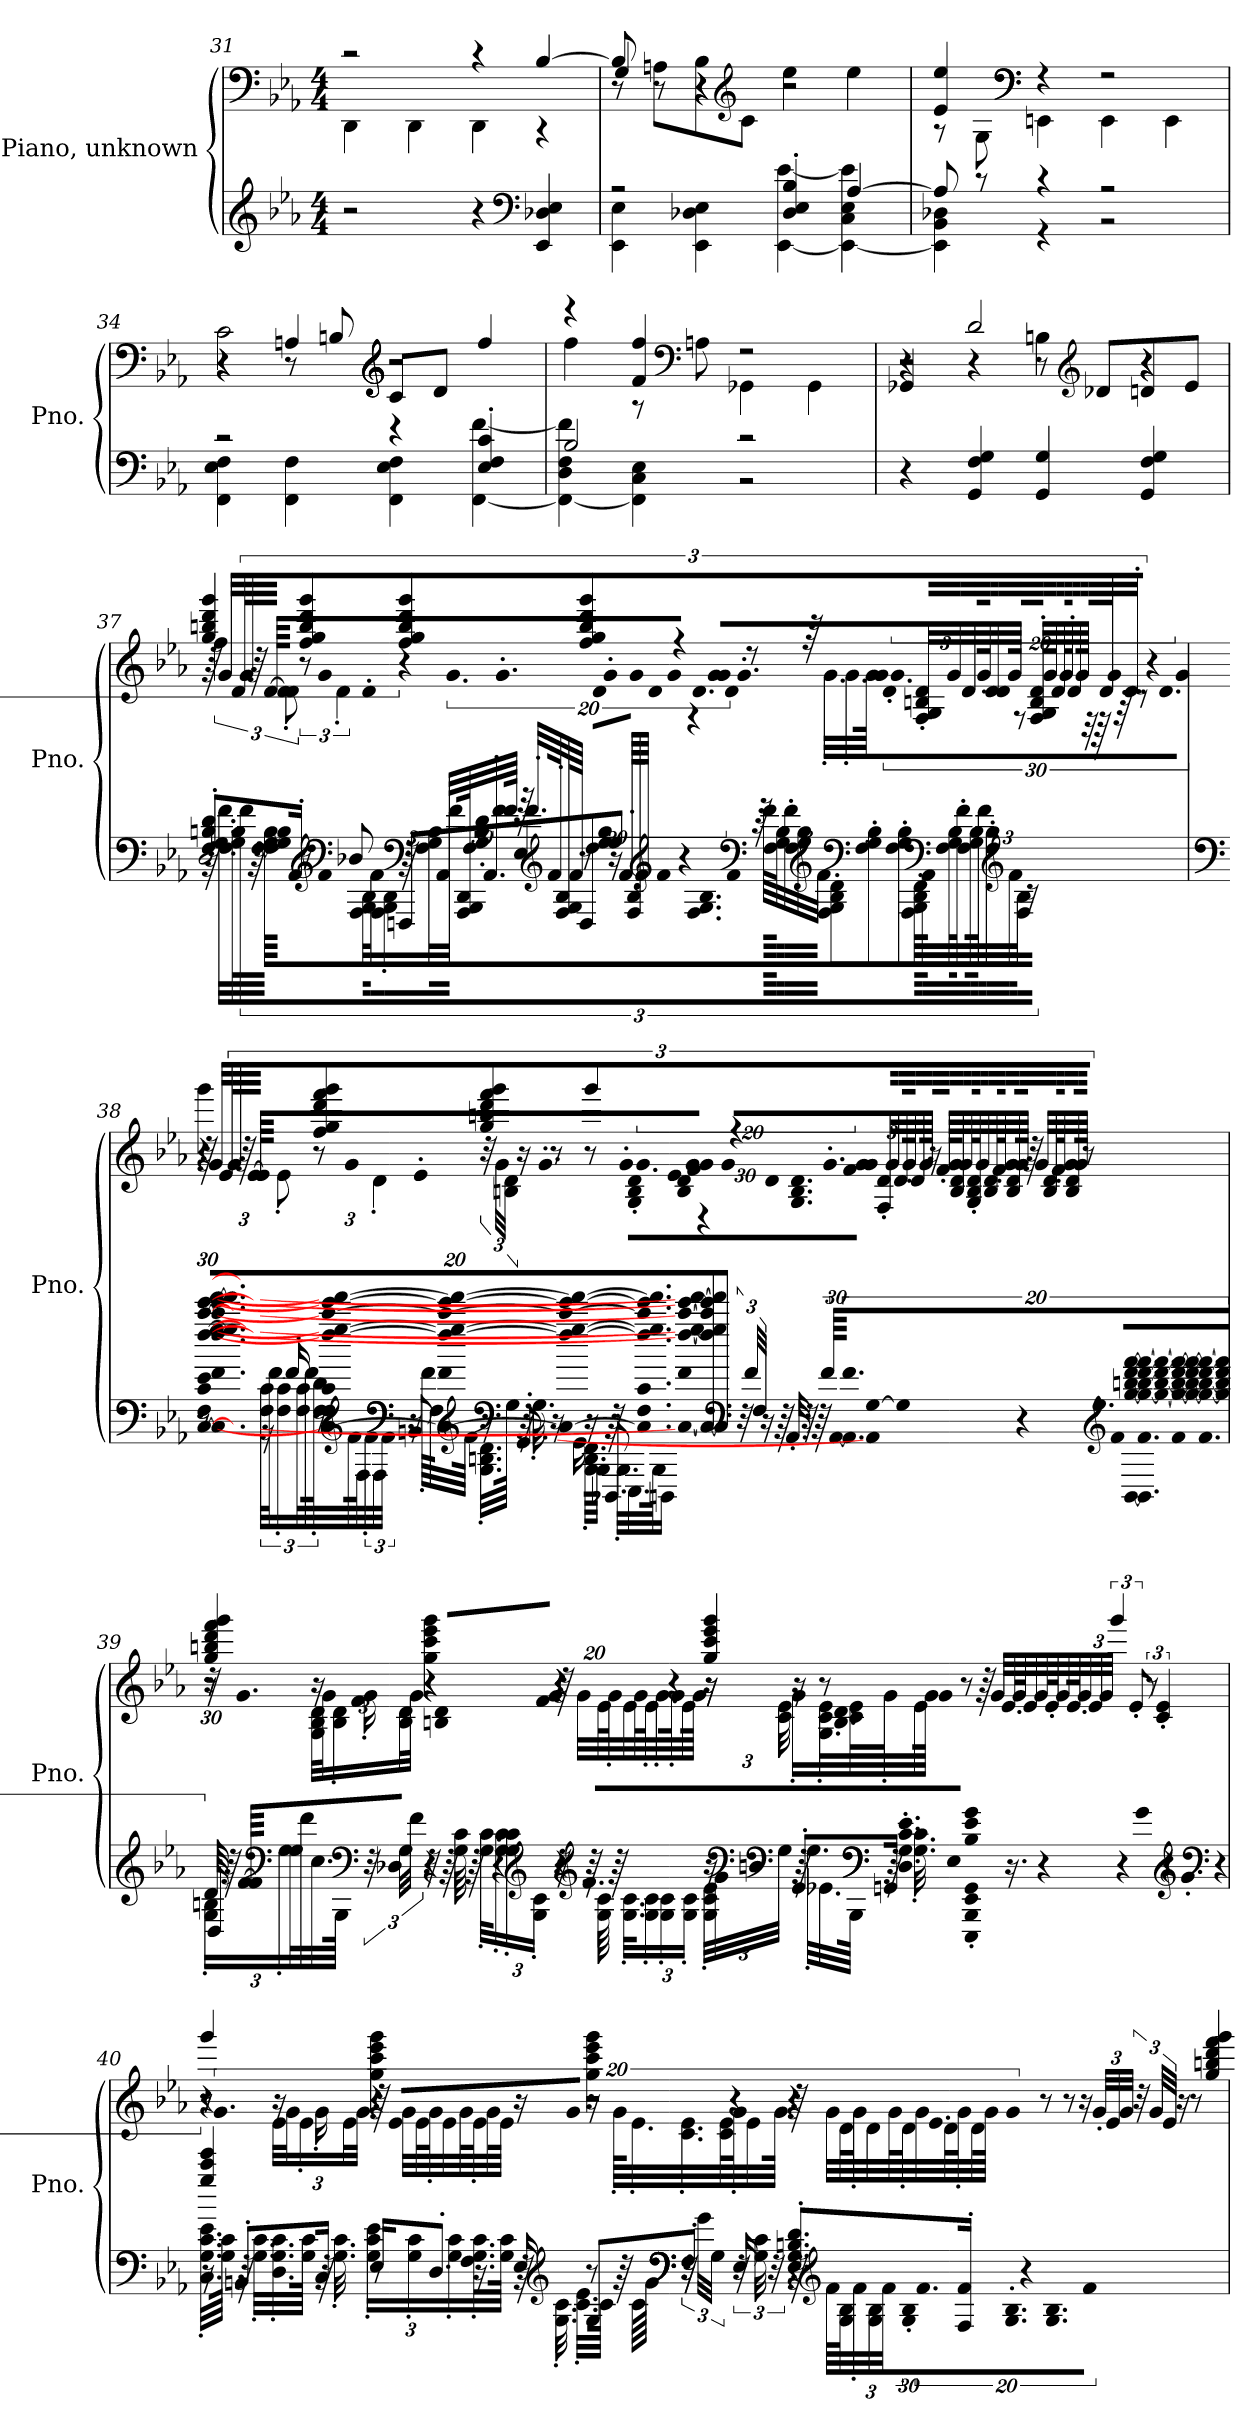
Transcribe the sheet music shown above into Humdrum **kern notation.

**kern	**kern
*part1	*part1
*staff2	*staff1
*I"Piano, unknown	*
*I'Pno.	*
*clefG2	*clefF4
*k[b-e-a-]	*k[b-e-a-]
*M4/4	*M4/4
=31	=31
*	*^
2r	2r	4DD\
.	.	4DD\
4r	4r	4DD\
*clefF4	*	*
4EE-/ 4D-X/ 4E-/	[4B-/	4r
=32	=32	=32
*^	*	*^
2r	4EE-\ 4E-\	8B-/]	8r	4G/
.	.	8r	8An\L	.
.	4EE-\ 4D-X\ 4E-\	4r	8B-\	4r
*	*	*clefG2	*	*
.	.	.	8c\J	.
4D-/' 4E-/' 4B-/'	[4EE-\ [4e-\	2r	4ee-\	2r
[4A-/	4EE-\_ 4C\ 4E-\ 4e-\]	.	4ee-\	.
*	*	*	*v	*v
!!LO:LB:g=z
=33	=33	=33	=33
8A-/]	4EE-\] 4BB-\ 4D-X\	4e-/ 4ee-/	8r
8r	.	.	8G\
*	*	*clefF4	*
4r	4r	4r	4EEn\
2r	2r	2r	4EE\
.	.	.	4EE\
=34	=34	=34	=34
*	*	*	*^
2r	4FF\ 4E-\ 4F\	4r	2c\	4r
.	4FF\ 4F\	8r	.	4An/
.	.	8Bn/	.	.
*	*	*clefG2	*	*
4r	4FF\ 4E-\ 4F\	8c/L	2r	2r
.	.	8d/J	.	.
4E-/' 4F/' 4c/'	[4FF\ [4f\	4ff/	.	.
*	*	*	*v	*v
=35	=35	=35	=35
2B-/	4FF\_ 4D\ 4F\ 4f\]	4r	4ff\
.	4FF\] 4C\ 4E-\	4f/ 4ff/	8r
*	*	*clefF4	*
.	.	.	8An\
2r	2r	2r	4GG-X\
.	.	.	4GG-\
*v	*v	*	*
=36	=36	=36
*	*	*^
4r	4r	2r	4GG-X/
4GG/ 4F/ 4G/	2d/	.	4r
4GG/ 4G/	.	4Bn\	8r
*	*clefG2	*	*
.	.	.	8d-X/L
4GG/ 4F/ 4G/	4r	4r	8dn/
.	.	.	8e-/J
!!LO:LB:g=z	!!	!!
=37	=37	=37	=37
*^	*	*	*
*	*^	*	*	*
8.F/' 8.G/' 8.Bn/' 8.d/'L	64r	2D/	4gg/ 4bbn/ 4ddd/ 4ggg/	6ff\	64r
.	32f\LLL	.	.	.	32g/LLL
.	64F\ 64G\ 64B\L	.	.	.	64d/L
.	96f\JJJJ	.	.	.	96g/JJJJ
.	96r	.	.	.	96r
.	[96F\ [96G\ [96B\LLLL	.	.	.	[96d/LLLL
.	64F\] 64G\] 64B\]	.	.	.	64d/]
*clefG2	*	*	*	*	*
.	64f\J	.	.	.	64g/
*	*Xbrackettup	*	*	*	*
.	48F\ 48G\ 48B\	.	.	.	64d'/J
.	.	.	.	.	32.g'/
.	48f\J	.	.	.	.
.	24F\' 24G\' 24B\'	.	.	12d'\	.
16f'/Jk	.	.	.	.	64g'/K
.	.	.	.	.	32d/
*clefF4	*	*	*	*	*
.	48F\ 48G\ 48B\L	.	.	.	.
.	48f\	.	.	.	.
.	.	.	.	.	64g/JJJk
*	*brackettup	*	*	*	*
!	!LO:N:vis=64	!	!	!	!
8r	960%17F\' 960%17G\' 960%17B\' 960%17d\'L	.	4ff/ 4gg/ 4bb/ 4ddd/ 4ggg/	12r	64r
.	.	.	.	.	32g/LLL
!	!LO:N:vis=64.	!	!	!	!
.	640%17f\	.	.	.	.
.	1920ryy	.	.	.	.
!	!LO:N:vis=64	!	!	!	!
.	960%17F\ 960%17G\ 960%17B\	.	.	.	.
.	.	.	.	.	64d/K
*clefG2	*	*	*	*	*
!	!LO:N:vis=256	!	!	!	!
.	1920%17f\JJJJk	.	.	.	32.g'/
!	!LO:N:vis=128	!	!	!	!
.	1920%17r	.	.	.	.
!	!LO:N:vis=64.	!	!	!	!
.	640%17F\ 640%17G\ 640%17B\	.	.	.	.
.	.	.	.	6d'\	.
.	1920ryy	.	.	.	.
!	!LO:N:vis=64	!	!	!	!
.	960%17f\	.	.	.	.
.	.	.	.	.	64g/K
*clefF4	*	*	*	*	*
*	*	*	*	*	*Xbrackettup
8D-X/	64r	.	.	.	48F/' 48G/' 48Bn/' 48d/'
.	32f\LLL	.	.	.	.
.	.	.	.	.	48g/
.	.	.	.	.	48d/
.	64F\ 64G\ 64B\K	.	.	.	.
*	*Xbrackettup	*	*	*	*
.	48f'\	.	.	.	64g'/K
.	.	.	.	.	32d/
.	48F\ 48G\ 48B\	.	.	.	.
*clefG2	*	*	*	*	*
.	48f\JJJ	.	.	.	.
.	.	.	.	.	64g/JJJk
*	*	*	*	*brackettup	*
!	!	!	!	!LO:N:vis=64	!
64r	12F\' 12G\' 12B\' 12d\'L	8Dn/L	4ff/ 4gg/ 4bb/ 4ddd/ 4ggg/	960%17r	8r
32f/LLL	.	.	.	.	.
!	!	!	!	!LO:N:vis=64.	!
.	.	.	.	640%17g\	.
.	.	.	.	1920ryy	.
!	!	!	!	!LO:N:vis=64	!
.	.	.	.	960%17d\LLLL	.
64F/ 64G/ 64B/K	.	.	.	.	.
!	!	!	!	!LO:N:vis=256	!
32.f'/	.	.	.	1920%17g\JJJJk	.
!	!	!	!	!LO:N:vis=128	!
.	.	.	.	1920%17r	.
!	!	!	!	!LO:N:vis=64.	!
.	.	.	.	640%17d\	.
*clefF4	*	*	*	*	*
.	12F\' 12G\' 12B\'	.	.	.	.
.	.	.	.	1920ryy	.
!	!	!	!	!LO:N:vis=64	!
.	.	.	.	960%17g\	.
64f/JJJk	.	.	.	.	.
64r	.	8E-/	.	8r	64F/' 64G/' 64B/' 64d/'KLLL
32.f'/LLL	.	.	.	.	32g/
.	12F\' 12G\' 12B\'	.	.	.	.
.	.	.	.	.	64d/L
*clefG2	*	*	*	*	*
64f'/K	.	.	.	.	64g'/J
32F/ 32G/ 32B/	.	.	.	.	32d/
64f/JJJk	.	.	.	.	64g/JJJk
8r	64F\' 64G\' 64B\' 64d\'KLL	8D/	4ff/ 4gg/ 4bb/ 4ddd/ 4ggg/	64r	32r
.	32f\	.	.	32.g'\LLL	.
.	.	.	.	.	64r
*clefF4	*	*	*	*	*
.	64F\ 64G\ 64B\L	.	.	.	64d/
.	64f'\J	.	.	32.g'\	64r
.	32F\ 32G\ 32B\	.	.	.	32.d'/
.	64f\K	.	.	64g\L	.
!	!	!	!	!LO:N:vis=64	!
16r	48F\' 48B\'	8G/J	.	960%17d'\	8r
!	!	!	!	!LO:N:vis=64.	!
.	.	.	.	640%17g\	.
*clefG2	*	*	*	*	*
.	48f\	.	.	.	.
.	48F\ 48B\JJJ	.	.	.	.
.	.	.	.	1920ryy	.
!	!	!	!	!LO:N:vis=64	!
.	.	.	.	960%17d\	.
!	!	!	!	!LO:N:vis=256	!
64f'/KLLL	16r	.	.	1920%17g\JJJJk	.
!	!	!	!	!LO:N:vis=128	!
.	.	.	.	1920%17r	.
32F/ 32B/	.	.	.	.	.
!	!	!	!	!LO:N:vis=64.	!
.	.	.	.	640%17d\	.
.	.	.	.	1920ryy	.
!	!	!	!	!LO:N:vis=64	!
.	.	.	.	960%17g\	.
64f/JJJk	.	.	.	.	.
!!LO:PB:g=z	!!	!!
=38	=38	=38	=38	=38	=38
*clefF4	*	*	*	*	*
!LO:N:vis=64	!	!	!	!	!
[960%17C/ 960%17F/ 960%17c/ 960%17e-/ [960%17ff/ [960%17gg/ [960%17ccc/ [960%17eee-/ [960%17fff/LLLL	8r	8r	4r	6ggg\	64r
.	.	.	.	.	32g/LLL
!LO:N:vis=64.	!	!	!	!	!
640%17C/_ 640%17f/ 640%17ff/_ 640%17gg/_ 640%17ccc/_ 640%17eee-/_ 640%17fff/_	.	.	.	.	.
1920ryy	.	.	.	.	.
!LO:N:vis=64	!	!	!	!	!
960%17C/_ 960%17F/ 960%17c/ 960%17ff/_ 960%17gg/_ 960%17ccc/_ 960%17eee-/_ 960%17fff/_	.	.	.	.	.
.	.	.	.	.	64e-/L
!LO:N:vis=256	!	!	!	!	!
1920%17C/_ 1920%17f/ 1920%17ff/_ 1920%17gg/_ 1920%17ccc/_ 1920%17eee-/_ 1920%17fff/_L	.	.	.	.	96g/JJJJ
!LO:N:vis=256	!	!	!	!	!
1920%17C/_ 1920%17ff/_ 1920%17gg/_ 1920%17ccc/_ 1920%17eee-/_ 1920%17fff/_J	.	.	.	.	.
.	.	.	.	.	96r
!LO:N:vis=64.	!	!	!	!	!
640%17C/_ 640%17F/ 640%17c/ 640%17ff/_ 640%17gg/_ 640%17ccc/_ 640%17eee-/_ 640%17fff/_	.	.	.	.	.
.	.	.	.	.	[96e-/LLLL
.	.	.	.	.	64e-/]
1920ryy	.	.	.	.	.
!LO:N:vis=64	!	!	!	!	!
960%17C/_ 960%17f/ 960%17ff/_ 960%17gg/_ 960%17ccc/_ 960%17eee-/_ 960%17fff/_JJJ	.	.	.	.	.
.	.	.	.	.	64g/
8C/_ 8ff/] 8gg/] 8ccc/] 8eee-/] 8fff/]	48F\ 48c\LLL	16r	.	.	64e-'/J
.	.	.	.	.	32.g'/
.	48f\J	.	.	.	.
.	24F\' 24c\'	.	.	12e-'\	.
.	.	16f'/	.	.	64g'/K
.	.	.	.	.	32e-/
.	48F\ 48c\L	.	.	.	.
.	48f\	.	.	.	.
.	.	.	.	.	64g/JJJk
8C/J]	64F\' 64d\'K	8r	4ff/ 4gg/ 4ddd/ 4fff/ 4ggg/	12r	64r
*clefG2	*	*	*	*	*
.	32f\	.	.	.	32g/LLL
.	64F\K	.	.	.	64d/K
.	48f'\	.	.	.	32.g'/
.	48F\	.	.	6d'\	.
.	48f\JJJ	.	.	.	.
.	.	.	.	.	64g/K
*clefF4	*	*	*	*	*
*brackettup	*	*	*	*	*Xbrackettup
48r	16r	8BBn/	.	.	48F/' 48d/'
48f/LLL	.	.	.	.	48g/
48F/JJJ	.	.	.	.	48d/
16r	64f'\KLLL	.	.	.	64g'/K
.	32F\	.	.	.	32d/
*clefG2	*	*	*	*	*
.	64f\JJJk	.	.	.	64g/JJJk
*	*	*	*	*brackettup	*
64r	32.G\' 32.Bn\' 32.d\'LLL	16r	4gg/ 4bbn/ 4ddd/ 4fff/ 4ggg/	48r	16r
32.f'/	.	.	.	.	.
.	.	.	.	48g\LLL	.
.	.	.	.	48Bn\ 48d\JJJ	.
*clefF4	*	*	*	*	*
.	64G\JJJk	.	.	.	.
32r	64r	8.GG'/	.	16r	64f/' 64g/'KLLL
.	32.G'\	.	.	.	32B/ 32d/
64r	.	.	.	.	.
64f/LLLL	.	.	.	.	64g/L
!LO:N:vis=64	!	!	!	!	!
[960%17AA-/	16r	.	.	8r	64G/' 64B/' 64d/'J
.	.	.	.	.	32g/
!LO:N:vis=64.	!	!	!	!	!
640%17AA-/_ 640%17f/	.	.	.	.	.
1920ryy	.	.	.	.	.
!LO:N:vis=64	!	!	!	!	!
960%17AA-/] [960%17G/	.	.	.	.	.
.	.	.	.	.	64B/ 64d/L
!LO:N:vis=256	!	!	!	!	!
1920%17G/JJJJk]	16GG\	.	.	.	64f/' 64g/'J
!LO:N:vis=128	!	!	!	!	!
1920%17r	.	.	.	.	.
.	.	.	.	.	32B/ 32d/
!LO:N:vis=64.	!	!	!	!	!
640%17G/	.	.	.	.	.
1920ryy	.	.	.	.	.
*clefG2	*	*	*	*	*
!LO:N:vis=64	!	!	!	!	!
960%17f/LLLL	.	.	.	.	.
.	.	.	.	.	64g/JJJk
[64BB/ [64gg/ [64bbn/ [64ddd/ [64fff/J	32.G\' 32.B\' 32.d\'LLL	16r	4ggg/	8r	64r
32.BB/] 32.f/ 32.gg/_ 32.bb/_ 32.ddd/_ 32.fff/_	.	.	.	.	32g/LLL
.	64G\JJJk	.	.	.	64B/ 64d/L
32.gg/_ 32.bb/_ 32.ddd/_ 32.fff/_	64r	8.BB-X'/	.	.	64f/' 64g/'J
.	32.G'\LLL	.	.	.	32B/ 32d/
64f/ 64gg/_ 64bb/_ 64ddd/_ 64fff/_L	.	.	.	.	64g/JJJk
!	!	!	!	!LO:N:vis=64	!
64gg/_ 64bb/_ 64ddd/_ 64fff/_J	32.C\	.	.	960%17G\' 960%17B\' 960%17d\'LLLL	8r
32.f/ 32.gg/_ 32.bb/_ 32.ddd/_ 32.fff/_J	.	.	.	.	.
!	!	!	!	!LO:N:vis=64.	!
.	.	.	.	640%17g\	.
.	.	.	.	1920ryy	.
!	!	!	!	!LO:N:vis=64	!
.	.	.	.	960%17B\ 960%17d\	.
.	64G\JK	.	.	.	.
!	!	!	!	!LO:N:vis=256	!
16gg/] 16bb/] 16ddd/] 16fff/]JJ	16BBn\JJ	.	.	1920%17f\ 1920%17g\JJJJk	.
!	!	!	!	!LO:N:vis=128	!
.	.	.	.	1920%17r	.
!	!	!	!	!LO:N:vis=64.	!
.	.	.	.	640%17G\ 640%17B\ 640%17d\	.
.	.	.	.	1920ryy	.
!	!	!	!	!LO:N:vis=64	!
.	.	.	.	960%17f\ 960%17g\	.
*	*	*	*v	*v	*v
!!LO:LB:g=z
=39	=39	=39	=39
*	*Xbrackettup	*	*
*	*	*	*^
*	*	*	*	*^
!	!	!	!	!	!LO:N:vis=64
*	*	*	*	*	*^
96d/	24G\' 24Bn\'LL	4D'/	4gg/ 4bbn/ 4ddd/ 4fff/ 4ggg/	8r	960%17r	8r
96r	.	.	.	.	.	.
!	!	!	!	!	!LO:N:vis=64.	!
.	.	.	.	.	640%17g/	.
[96f/KLLL	.	.	.	.	.	.
32f/J]	.	.	.	.	.	.
*clefF4	*	*	*	*	*	*
.	24G'\	.	.	.	.	.
.	.	.	.	.	1920ryy	.
!	!	!	!	!	!LO:N:vis=64	!
.	.	.	.	.	960%17Bn/ 960%17d/LLLL	.
!	!	!	!	!	!LO:N:vis=256	!
16D-X/JJ	.	.	.	.	1920%17f/ 1920%17g/JJJJk	.
!	!	!	!	!	!LO:N:vis=128	!
.	.	.	.	.	1920%17r	.
!	!	!	!	!	!LO:N:vis=64.	!
.	.	.	.	.	640%17B/ 640%17d/	.
.	48G\L	.	.	.	.	.
.	48f\	.	.	.	.	.
.	.	.	.	.	1920ryy	.
!	!	!	!	!	!LO:N:vis=64	!
.	.	.	.	.	960%17g/	.
*	*	*	*	*Xbrackettup	*	*
64r	32.E-\	.	.	48G\ 48B\ 48d\LLL	8r	16r
*clefG2	*	*	*	*	*	*
32.f'/KLL	.	.	.	.	.	.
.	.	.	.	48g\J	.	.
.	.	.	.	24B\' 24d\'	.	.
.	64G\JJJk	.	.	.	.	.
*clefF4	*	*	*	*	*	*
*	*brackettup	*	*	*	*	*
16Dn/J	48r	.	.	.	.	16f\' 16g\'
.	48G\LLL	.	.	48B\ 48d\L	.	.
.	48f\JJJ	.	.	48g\JJJ	.	.
8.D/' 8.G/' 8.c/' 8.e-/'	32r	4r	4r	4gg\ 4ccc\ 4eee-\ 4ggg\	64r	4r
.	.	.	.	.	32g/LLL	.
.	64r	.	.	.	.	.
.	64G\ 64c\	.	.	.	64e-/L	.
.	64r	.	.	.	64g'/J	.
.	32.G\' 32.c\'KLL	.	.	.	32e-/	.
.	.	.	.	.	64g/L	.
*	*Xbrackettup	*	*	*	*	*
.	24G\' 24c\'	.	.	.	64e-'/J	.
.	.	.	.	.	32g/	.
.	24G\' 24c\'	.	.	.	.	.
.	.	.	.	.	64e-/K	.
16E-/Jk	.	.	.	.	48g'/	.
*clefG2	*	*	*	*	*	*
.	24G\' 24c\'JJ	.	.	.	48e-/	.
.	.	.	.	.	48g/JJJ	.
*	*	*	*	*	*brackettup	*
4C/' 4G/' 4c/' 4e-/' 4gg/' 4ccc/' 4eee-/'	32r	4r	4r	64r	6ggg/	4r
.	.	.	.	32g\LLL	.	.
.	64r	.	.	.	.	.
.	64G\ 64c\	.	.	64e-\L	.	.
.	64r	.	.	64g'\J	.	.
.	32.G\' 32.c\'KLL	.	.	32e-\	.	.
.	.	.	.	64g\L	.	.
.	24G\' 24c\'	.	.	64e-'\J	.	.
.	.	.	.	32.g'\	.	.
.	24G\' 24c\'	.	.	.	12e-'/	.
.	.	.	.	64g'\K	.	.
.	.	.	.	32e-\	.	.
.	24G\' 24c\'JJ	.	.	.	.	.
.	.	.	.	64g\JJJk	.	.
16r	48G\' 48c\' 48e-\'LLL	16r	4gg/ 4ccc/ 4eee-/ 4ggg/	24r	12r	16r
.	48g\	.	.	.	.	.
*clefF4	*	*	*	*	*	*
.	48G\JJJ	.	.	48c\ 48e-\	.	.
32r	64r	8GG'/L	.	16r	.	16g'\LL
.	32.G'\LLL	.	.	.	.	.
.	.	.	.	.	6c/' 6e-/'	.
64r	.	.	.	.	.	.
64g/	.	.	.	.	.	.
64r	32.GG-X\	.	.	8r	.	32.G\' 32.c\' 32.e-\'L
*clefG2	*	*	*	*	*	*
32.g'/	.	.	.	.	.	.
.	64G\JJJk	.	.	.	.	64c\ 64e-\L
*clefF4	*	*	*	*	*	*
16r	64r	16GGn/Jk	.	.	.	64g'\J
.	32.G\' 32.c\'	.	.	.	.	32e-\
.	.	.	.	.	.	64g\JJJk
!!LO:LB:g=z	!!	!!	!!
=40	=40	=40	=40	=40	=40	=40
!	!	!	!	!	!LO:N:vis=64	!
4gg/ 4ccc/ 4eee-/	32.C\' 32.G\' 32.c\' 32.e-\'LLL	16r	4ggg/	8r	960%17r	8r
!	!	!	!	!	!LO:N:vis=64.	!
.	.	.	.	.	640%17g/	.
.	.	.	.	.	1920ryy	.
!	!	!	!	!	!LO:N:vis=64	!
.	.	.	.	.	960%17e-/LLLL	.
.	64G\ 64c\JJJk	.	.	.	.	.
!	!	!	!	!	!LO:N:vis=256	!
.	64r	8BBn'/L	.	.	1920%17g/JJJJk	.
!	!	!	!	!	!LO:N:vis=128	!
.	.	.	.	.	1920%17r	.
.	32.G\' 32.c\'LLL	.	.	.	.	.
!	!	!	!	!	!LO:N:vis=64.	!
.	.	.	.	.	640%17e-/	.
.	.	.	.	.	1920ryy	.
!	!	!	!	!	!LO:N:vis=64	!
.	.	.	.	.	960%17g/	.
*	*	*	*	*	*	*Xbrackettup
.	32.D\' 32.G\' 32.c\'	.	.	16r	8r	48e-\LLL
.	.	.	.	.	.	48g\J
.	.	.	.	.	.	24e-'\
.	64G\ 64c\JJJk	.	.	.	.	.
.	64r	16C/Jk	.	16g'\	.	.
.	32.G\' 32.c\'	.	.	.	.	.
.	.	.	.	.	.	48e-\L
.	.	.	.	.	.	48g\JJJ
16E-/KL	24G\' 24c\' 24e-\'LL	8r	4r	4gg\ 4ccc\ 4eee-\ 4ggg\	8r	64r
.	.	.	.	.	.	32g\LLL
.	24G\' 24c\'	.	.	.	.	.
.	.	.	.	.	.	64e-\L
8.D'/J	.	.	.	.	.	64g'\J
.	.	.	.	.	.	32e-\
.	24G\' 24c\'	.	.	.	.	.
.	.	.	.	.	.	64g\L
.	32.F\' 32.G\' 32.c\'L	16r	.	.	16r	64e-'\J
.	.	.	.	.	.	32g\
.	64G\ 64c\JJJk	.	.	.	.	64e-\JJJk
.	64r	16E-/	.	.	48g'/LLL	16r
*clefG2	*	*	*	*	*	*
.	32.G\' 32.c\'	.	.	.	.	.
.	.	.	.	.	48e-/	.
.	.	.	.	.	48g/JJJ	.
*	*	*	*	*	*brackettup	*
8G/L	32.c\' 32.e-\'LLL	8r	2r	4gg\ 4ccc\ 4eee-\ 4ggg\	48r	16r
.	.	.	.	.	48g/LLL	.
.	.	.	.	.	48e-/JJJ	.
.	64c\JJJk	.	.	.	.	.
.	64r	.	.	.	16r	64g'\KLLL
.	32c\LLL	.	.	.	.	32.e-'\
.	64g\JJJk	.	.	.	.	.
*clefF4	*	*	*	*	*	*
*	*brackettup	*	*	*	*	*
8F'/J	48r	16r	.	.	8r	32.c\' 32.e-\'
.	48g\LLL	.	.	.	.	.
.	48G\JJJ	.	.	.	.	.
.	.	.	.	.	.	64c\ 64e-\L
.	48r	16E-/	.	.	.	64g'\J
.	.	.	.	.	.	32e-\
.	48G\ 48c\	.	.	.	.	.
.	48r	.	.	.	.	.
.	.	.	.	.	.	64g\JJJk
8.E-/' 8.G/' 8.Bn/' 8.d/'L	64r	4r	.	4r	4gg/ 4bbn/ 4ddd/ 4fff/ 4ggg/	64r
*clefG2	*	*	*	*	*	*
.	32f\LLL	.	.	.	.	32g\LLL
.	64G\ 64B\K	.	.	.	.	64d\L
*	*Xbrackettup	*	*	*	*	*
.	48f'\	.	.	.	.	64g'\J
.	.	.	.	.	.	32d\
.	48G\ 48B\	.	.	.	.	.
.	48f\	.	.	.	.	.
.	.	.	.	.	.	64g\L
*	*brackettup	*	*	*	*	*
!	!LO:N:vis=64	!	!	!	!	!
.	960%17G\' 960%17B\'L	.	.	.	.	64d'\J
.	.	.	.	.	.	32g\
!	!LO:N:vis=64.	!	!	!	!	!
.	640%17f\	.	.	.	.	.
.	1920ryy	.	.	.	.	.
!	!LO:N:vis=64.	!	!	!	!	!
.	640%17G\' 640%17B\'JJJJ	.	.	.	.	.
.	.	.	.	.	.	64d\L
16F/' 16f/'Jk	.	.	.	.	.	64g'\J
!	!LO:N:vis=128	!	!	!	!	!
.	1920%17r	.	.	.	.	.
.	.	.	.	.	.	32d\
!	!LO:N:vis=64.	!	!	!	!	!
.	640%17G\ 640%17B\	.	.	.	.	.
.	1920ryy	.	.	.	.	.
!	!LO:N:vis=64	!	!	!	!	!
.	960%17f\	.	.	.	.	.
.	.	.	.	.	.	64g\JJJk
*v	*v	*v	*	*	*	*
*	*v	*v	*v	*v
=	=
*-	*-
